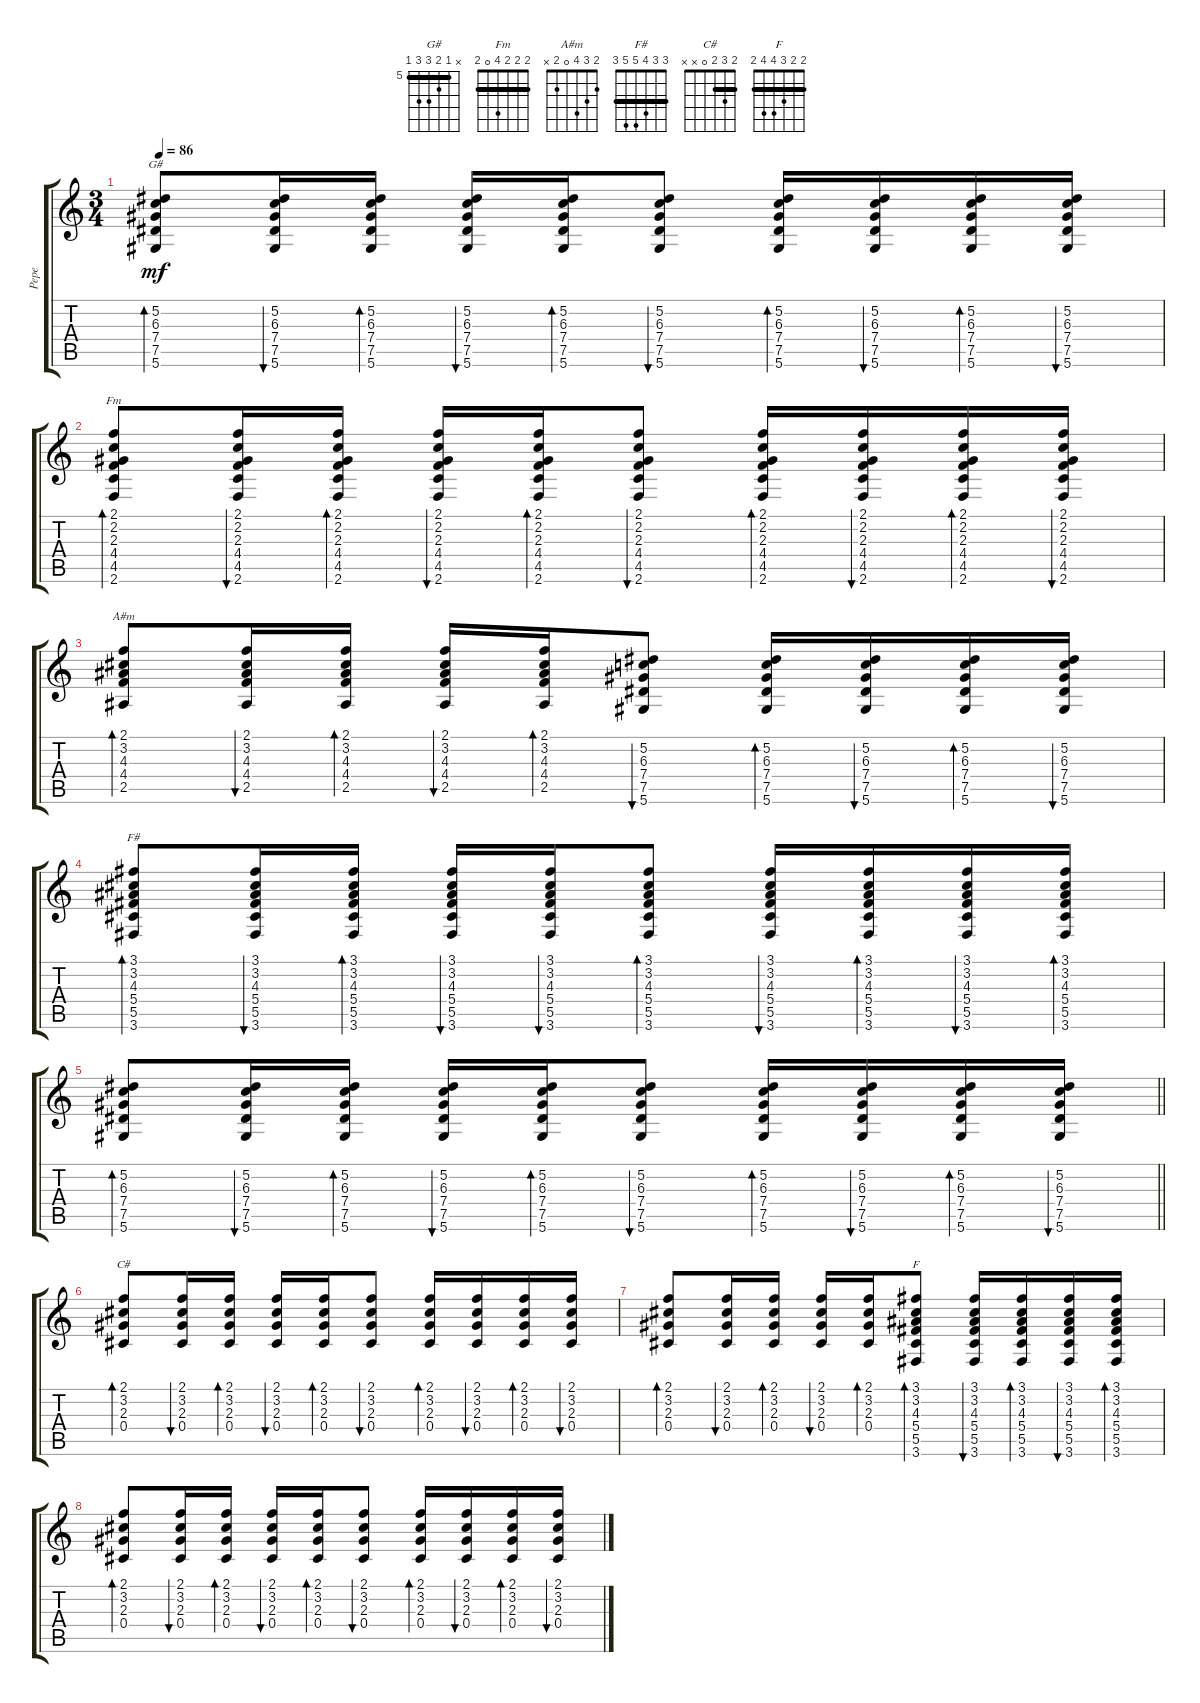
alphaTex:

\track ("Pepe" "Pepe") {instrument acousticguitarsteel}
\staff {score tabs}
\tuning (Eb4 Bb3 Gb3 Db3 Ab2 Eb2) {hide}
\chord ("G#" x 5 6 7 7 5) {firstfret 5 barre 5}
\chord ("Fm" 2 2 2 4 0 2) {barre 2}
\chord ("A#m" 2 3 4 0 2 x)
\chord ("F#" 3 3 4 5 5 3) {barre 3}
\chord ("C#" 2 3 2 0 x x) {barre 2}
\chord ("F" 2 2 3 4 4 2) {barre 2}
\ts (3 4)
\tempo 86
\clef g2
\ks c
(5.2 6.3 7.4 7.5 5.6).8{bd 30 ch "G#" dy mf} (5.2 6.3 7.4 7.5 5.6).16{bu 30} (5.2 6.3 7.4 7.5 5.6).16{bd 30} (5.2 6.3 7.4 7.5 5.6).16{bu 30} (5.2 6.3 7.4 7.5 5.6).16{bd 30} (5.2 6.3 7.4 7.5 5.6).8{bu 30} (5.2 6.3 7.4 7.5 5.6).16{bd 30} (5.2 6.3 7.4 7.5 5.6).16{bu 30} (5.2 6.3 7.4 7.5 5.6).16{bd 30} (5.2 6.3 7.4 7.5 5.6).16{bu 30} |
(2.1 2.2 2.3 4.4 4.5 2.6).8{bd 30 ch "Fm"} (2.1 2.2 2.3 4.4 4.5 2.6).16{bu 30} (2.1 2.2 2.3 4.4 4.5 2.6).16{bd 30} (2.1 2.2 2.3 4.4 4.5 2.6).16{bu 30} (2.1 2.2 2.3 4.4 4.5 2.6).16{bd 30} (2.1 2.2 2.3 4.4 4.5 2.6).8{bu 30} (2.1 2.2 2.3 4.4 4.5 2.6).16{bd 30} (2.1 2.2 2.3 4.4 4.5 2.6).16{bu 30} (2.1 2.2 2.3 4.4 4.5 2.6).16{bd 30} (2.1 2.2 2.3 4.4 4.5 2.6).16{bu 30} |
(2.1 3.2 4.3 4.4 2.5).8{bd 30 ch "A#m"} (2.1 3.2 4.3 4.4 2.5).16{bu 30} (2.1 3.2 4.3 4.4 2.5).16{bd 30} (2.1 3.2 4.3 4.4 2.5).16{bu 30} (2.1 3.2 4.3 4.4 2.5).16{bd 30} (5.2 6.3 7.4 7.5 5.6).8{bu 30} (5.2 6.3 7.4 7.5 5.6).16{bd 30} (5.2 6.3 7.4 7.5 5.6).16{bu 30} (5.2 6.3 7.4 7.5 5.6).16{bd 30} (5.2 6.3 7.4 7.5 5.6).16{bu 30} |
(3.1 3.2 4.3 5.4 5.5 3.6).8{bd 30 ch "F#"} (3.1 3.2 4.3 5.4 5.5 3.6).16{bu 30} (3.1 3.2 4.3 5.4 5.5 3.6).16{bd 30} (3.1 3.2 4.3 5.4 5.5 3.6).16{bu 30} (3.1 3.2 4.3 5.4 5.5 3.6).16{bu 30} (3.1 3.2 4.3 5.4 5.5 3.6).8{bd 30} (3.1 3.2 4.3 5.4 5.5 3.6).16{bu 30} (3.1 3.2 4.3 5.4 5.5 3.6).16{bd 30} (3.1 3.2 4.3 5.4 5.5 3.6).16{bu 30} (3.1 3.2 4.3 5.4 5.5 3.6).16{bd 30} |
\barLineRight lightlight
(5.2 6.3 7.4 7.5 5.6).8{bd 30} (5.2 6.3 7.4 7.5 5.6).16{bu 30} (5.2 6.3 7.4 7.5 5.6).16{bd 30} (5.2 6.3 7.4 7.5 5.6).16{bu 30} (5.2 6.3 7.4 7.5 5.6).16{bd 30} (5.2 6.3 7.4 7.5 5.6).8{bu 30} (5.2 6.3 7.4 7.5 5.6).16{bd 30} (5.2 6.3 7.4 7.5 5.6).16{bu 30} (5.2 6.3 7.4 7.5 5.6).16{bd 30} (5.2 6.3 7.4 7.5 5.6).16{bu 30} |
(2.1 3.2 2.3 0.4).8{bd 30 ch "C#"} (2.1 3.2 2.3 0.4).16{bu 30} (2.1 3.2 2.3 0.4).16{bd 30} (2.1 3.2 2.3 0.4).16{bu 30} (2.1 3.2 2.3 0.4).16{bd 30} (2.1 3.2 2.3 0.4).8{bu 30} (2.1 3.2 2.3 0.4).16{bd 30} (2.1 3.2 2.3 0.4).16{bu 30} (2.1 3.2 2.3 0.4).16{bd 30} (2.1 3.2 2.3 0.4).16{bu 30} |
(2.1 3.2 2.3 0.4).8{bd 30} (2.1 3.2 2.3 0.4).16{bu 30} (2.1 3.2 2.3 0.4).16{bd 30} (2.1 3.2 2.3 0.4).16{bu 30} (2.1 3.2 2.3 0.4).16{bd 30} (3.1 3.2 4.3 5.4 5.5 3.6).8{bd 30 ch "F"} (3.1 3.2 4.3 5.4 5.5 3.6).16{bu 30} (3.1 3.2 4.3 5.4 5.5 3.6).16{bd 30} (3.1 3.2 4.3 5.4 5.5 3.6).16{bu 30} (3.1 3.2 4.3 5.4 5.5 3.6).16{bd 30} |
(2.1 3.2 2.3 0.4).8{bd 30} (2.1 3.2 2.3 0.4).16{bu 30} (2.1 3.2 2.3 0.4).16{bd 30} (2.1 3.2 2.3 0.4).16{bu 30} (2.1 3.2 2.3 0.4).16{bd 30} (2.1 3.2 2.3 0.4).8{bu 30} (2.1 3.2 2.3 0.4).16{bd 30} (2.1 3.2 2.3 0.4).16{bu 30} (2.1 3.2 2.3 0.4).16{bd 30} (2.1 3.2 2.3 0.4).16{bu 30}
